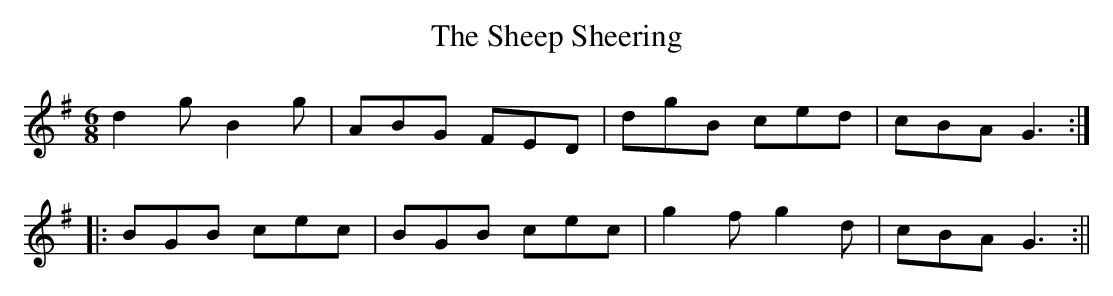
X:1
T:Sheep Sheering, The
M:6/8
L:1/8
K:G
d2g B2g|ABG FED|dgB ced|cBA G3:|
|:BGB cec|BGB cec|g2f g2d|cBA G3:||
